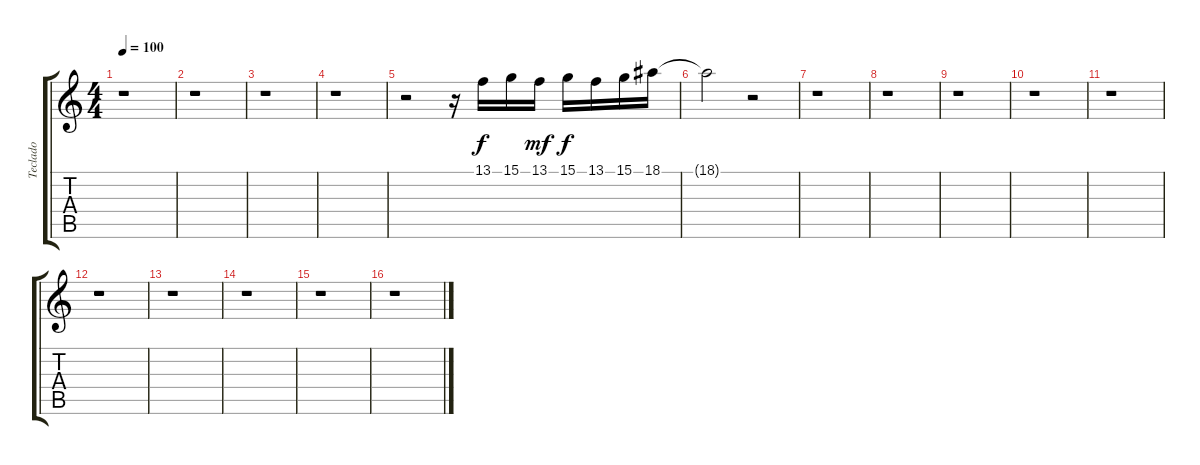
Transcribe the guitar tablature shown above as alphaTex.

\track ("Teclado" "Teclado") {solo instrument pad1newage}
\staff {score tabs}
\tuning (E4 B3 G3 D3 A2 E2) {hide}
\ts (4 4)
\tempo 100
\clef g2
\ks c
r.1{dy f} |
r.1 |
r.1 |
r.1 |
r.2 r.16 13.1.16 15.1.16 13.1.16{dy mf} 15.1.16{dy f} 13.1.16 15.1.16 18.1.16 |
18.1{t}.2 r.2 |
r.1 |
r.1 |
r.1 |
r.1 |
r.1 |
r.1 |
r.1 |
r.1 |
r.1 |
r.1
